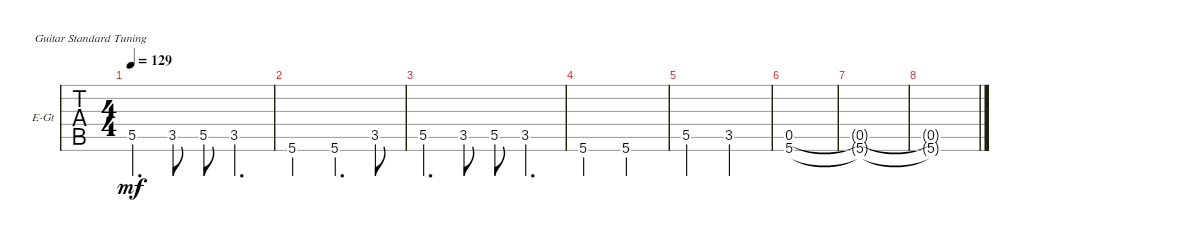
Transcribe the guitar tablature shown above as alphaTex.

\bracketExtendMode groupsimilarinstruments
\firstSystemTrackNameOrientation horizontal
\otherSystemsTrackNameOrientation horizontal
\track ("Guitar II" "E-Gt") {instrument overdrivenguitar}
\staff {tabs}
\tuning (E4 B3 G3 D3 A2 E2)
\ts (4 4)
\tempo 129
\clef g2
\ks c
5.5.4{d dy mf} 3.5.8 5.5.8 3.5.4{d} |
5.6.2 5.6.4{d} 3.5.8 |
5.5.4{d} 3.5.8 5.5.8 3.5.4{d} |
5.6.2 5.6.2 |
5.5.2 3.5.2 |
(5.6 0.5).1 |
(5.6{t} 0.5{t}).1 |
(5.6{t} 0.5{t}).1
